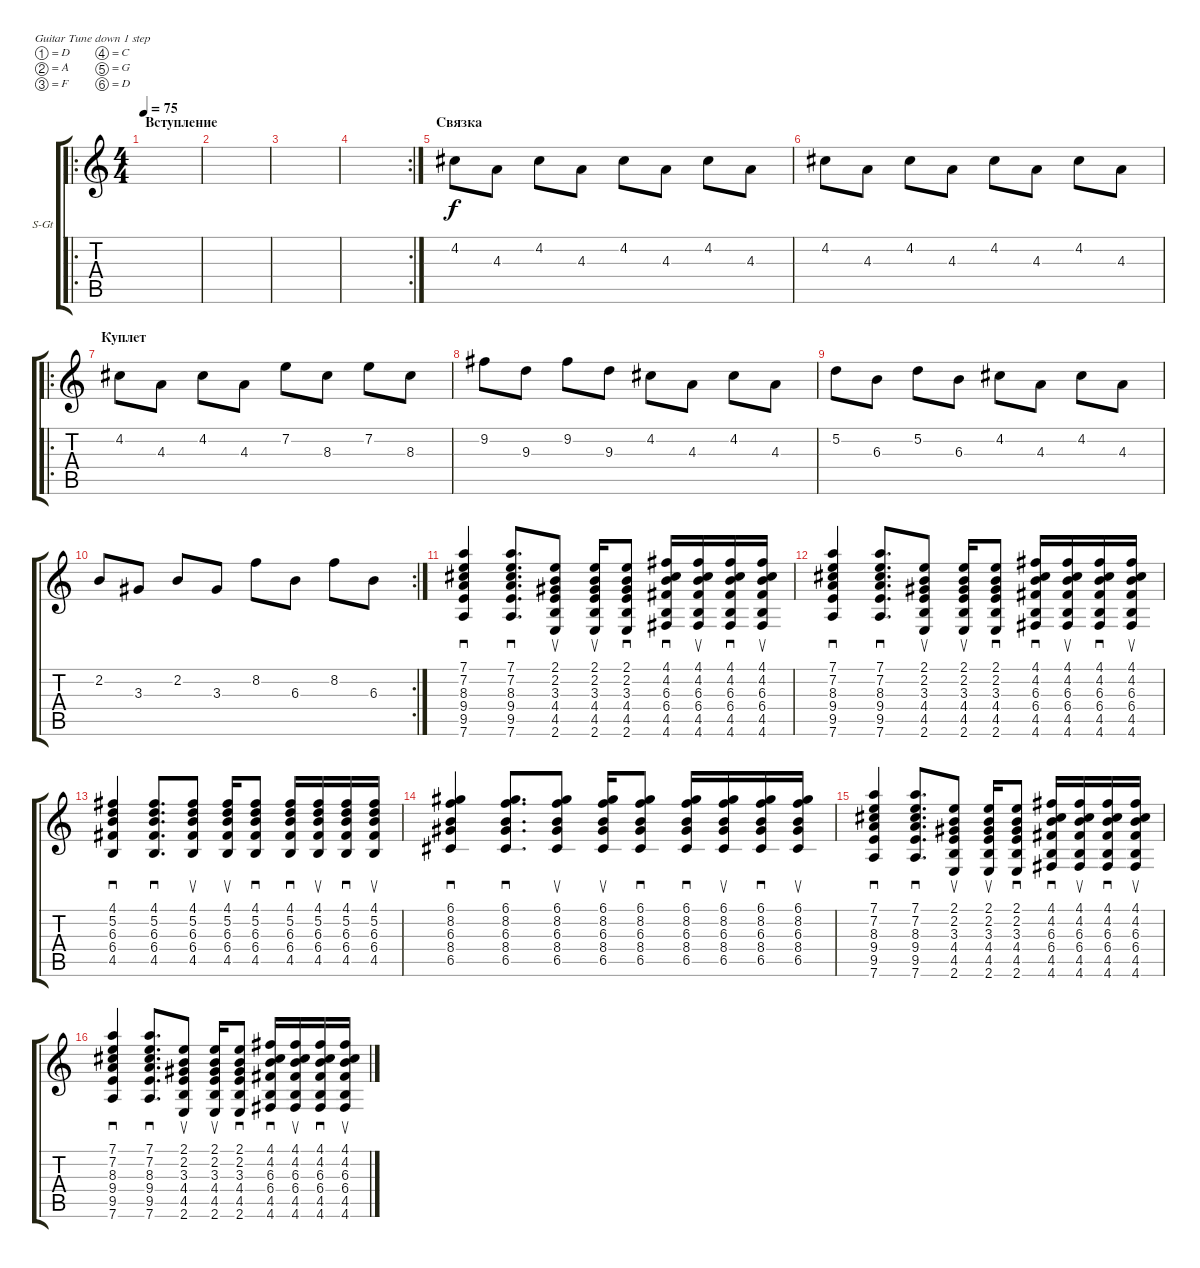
\defaultSystemsLayout 4
\bracketExtendMode groupsimilarinstruments
\firstSystemTrackNameOrientation horizontal
\otherSystemsTrackNameOrientation horizontal
\track ("Гитара 2" "S-Gt") {instrument acousticguitarsteel}
\staff {score tabs}
\tuning (D4 A3 F3 C3 G2 D2)
\ro
\ts (4 4)
\section ("" "Вступление")
\tempo 75
\clef g2
\scale
0.512
\ks c
|
\scale
0.244 |
\scale
0.244 |
\rc 2
\scale
0.354497 |
\section ("" "Связка")
\scale
0.322751 4.2.8 4.3.8 4.2.8 4.3.8 4.2.8 4.3.8 4.2.8 4.3.8 |
\scale
0.322751 4.2.8 4.3.8 4.2.8 4.3.8 4.2.8 4.3.8 4.2.8 4.3.8 |
\ro
\section ("" "Куплет")
\scale
0.374359 4.2.8 4.3.8 4.2.8 4.3.8 7.2.8 8.3.8 7.2.8 8.3.8 |
\scale
0.312821 9.2.8 9.3.8 9.2.8 9.3.8 4.2.8 4.3.8 4.2.8 4.3.8 |
\scale
0.312821 5.2.8 6.3.8 5.2.8 6.3.8 4.2.8 4.3.8 4.2.8 4.3.8 |
\rc 2
\scale
0.333333 2.2.8 3.3.8 2.2.8 3.3.8 8.2.8 6.3.8 8.2.8 6.3.8 |
\scale
0.363184 (7.6 9.5 9.4 8.3 7.2 7.1).4{sd} (7.6 9.5 9.4 8.3 7.2 7.1).8{d sd} (2.6 4.5 4.4 3.3 2.2 2.1).8{su} (2.6 4.5 4.4 3.3 2.2 2.1).16{su} (2.6 4.5 4.4 3.3 2.2 2.1).8{sd} (4.6 4.5 6.4 6.3 4.2 4.1).16{sd} (4.6 4.5 6.4 6.3 4.2 4.1).16{su} (4.6 4.5 6.4 6.3 4.2 4.1).16{sd} (4.6 4.5 6.4 6.3 4.2 4.1).16{su} |
\scale
0.303483 (7.6 9.5 9.4 8.3 7.2 7.1).4{sd} (7.6 9.5 9.4 8.3 7.2 7.1).8{d sd} (2.6 4.5 4.4 3.3 2.2 2.1).8{su} (2.6 4.5 4.4 3.3 2.2 2.1).16{su} (2.6 4.5 4.4 3.3 2.2 2.1).8{sd} (4.6 4.5 6.4 6.3 4.2 4.1).16{sd} (4.6 4.5 6.4 6.3 4.2 4.1).16{su} (4.6 4.5 6.4 6.3 4.2 4.1).16{sd} (4.6 4.5 6.4 6.3 4.2 4.1).16{su} |
\scale
0.322751 (4.5 6.4 6.3 5.2 4.1).4{sd} (4.5 6.4 6.3 5.2 4.1).8{d sd} (4.5 6.4 6.3 5.2 4.1).8{su} (4.5 6.4 6.3 5.2 4.1).16{su} (4.5 6.4 6.3 5.2 4.1).8{sd} (4.5 6.4 6.3 5.2 4.1).16{sd} (4.5 6.4 6.3 5.2 4.1).16{su} (4.5 6.4 6.3 5.2 4.1).16{sd} (4.5 6.4 6.3 5.2 4.1).16{su} |
\scale
0.354497 (6.5 8.4 6.3 8.2 6.1).4{sd} (6.5 8.4 6.3 8.2 6.1).8{d sd} (6.5 8.4 6.3 8.2 6.1).8{su} (6.5 8.4 6.3 8.2 6.1).16{su} (6.5 8.4 6.3 8.2 6.1).8{sd} (6.5 8.4 6.3 8.2 6.1).16{sd} (6.5 8.4 6.3 8.2 6.1).16{su} (6.5 8.4 6.3 8.2 6.1).16{sd} (6.5 8.4 6.3 8.2 6.1).16{su} |
(7.6 9.5 9.4 8.3 7.2 7.1).4{sd} (7.6 9.5 9.4 8.3 7.2 7.1).8{d sd} (2.6 4.5 4.4 3.3 2.2 2.1).8{su} (2.6 4.5 4.4 3.3 2.2 2.1).16{su} (2.6 4.5 4.4 3.3 2.2 2.1).8{sd} (4.6 4.5 6.4 6.3 4.2 4.1).16{sd} (4.6 4.5 6.4 6.3 4.2 4.1).16{su} (4.6 4.5 6.4 6.3 4.2 4.1).16{sd} (4.6 4.5 6.4 6.3 4.2 4.1).16{su} |
(7.6 9.5 9.4 8.3 7.2 7.1).4{sd} (7.6 9.5 9.4 8.3 7.2 7.1).8{d sd} (2.6 4.5 4.4 3.3 2.2 2.1).8{su} (2.6 4.5 4.4 3.3 2.2 2.1).16{su} (2.6 4.5 4.4 3.3 2.2 2.1).8{sd} (4.6 4.5 6.4 6.3 4.2 4.1).16{sd} (4.6 4.5 6.4 6.3 4.2 4.1).16{su} (4.6 4.5 6.4 6.3 4.2 4.1).16{sd} (4.6 4.5 6.4 6.3 4.2 4.1).16{su}
